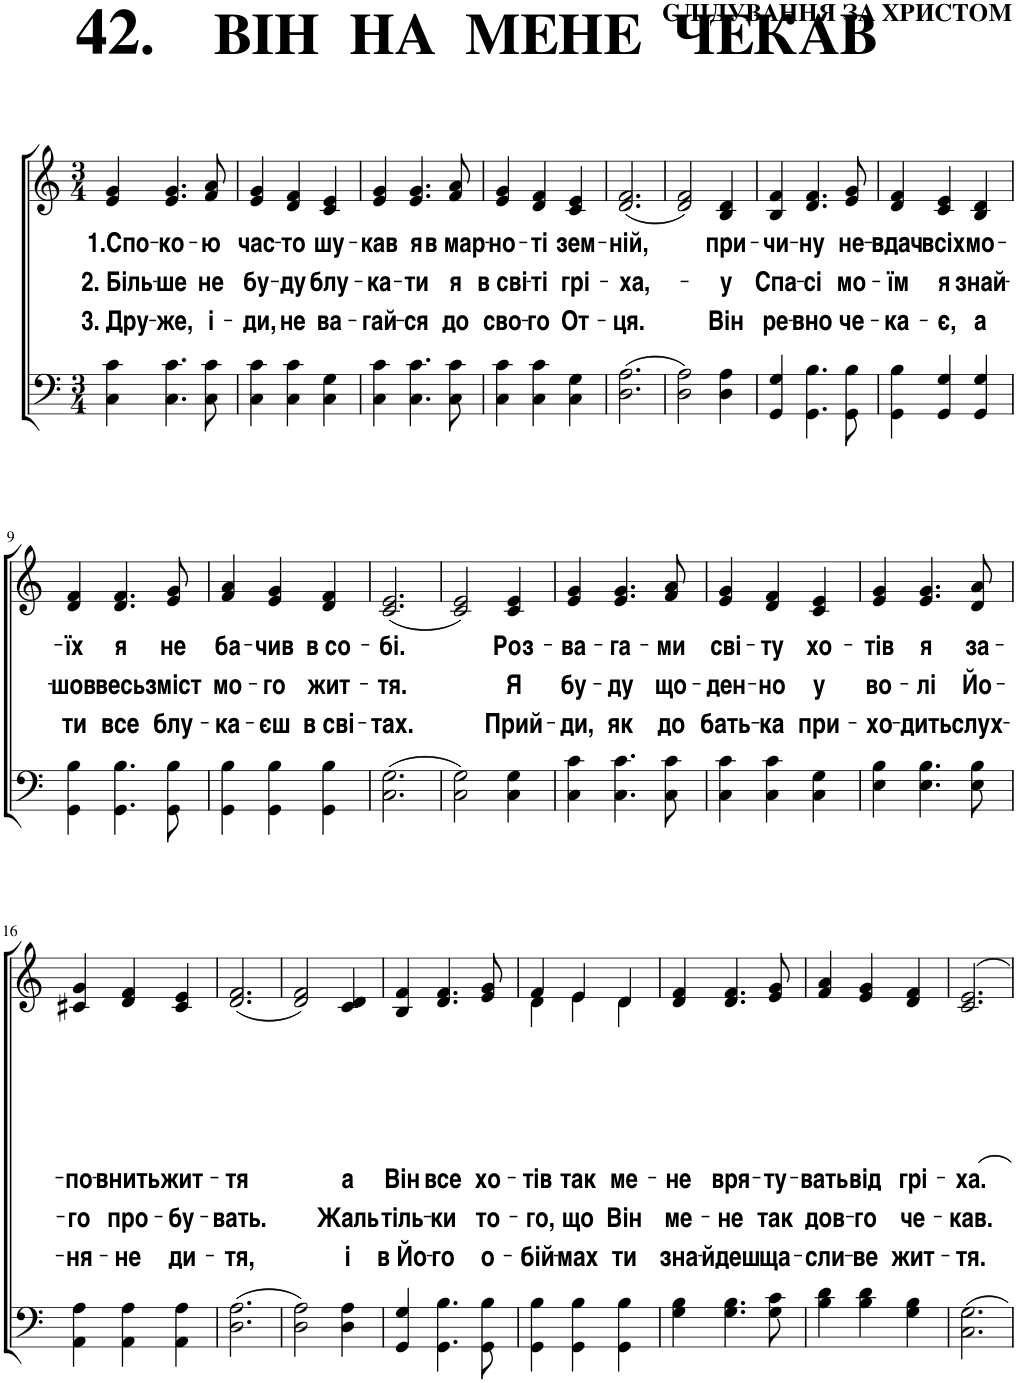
**kern	**kern	**text	**text	**text
*part2	*part1	*part1	*part1	*part1
*staff2	*staff1	*staff1	*staff1	*staff1
*I"Bass	*I"Soprano	*	*	*
*clefF4	*clefG2	*	*	*
*k[]	*k[]	*	*	*
*M3/4	*M3/4	*	*	*
=1	=1	=1	=1	=1
!	!	!LO:LY:b	!LO:LY:b	!LO:LY:b
4C\ 4c\	4e/ 4g/	1.Спо-	2. Біль-	3. Дру-
!	!	!LO:LY:b	!LO:LY:b	!LO:LY:b
4.C\ 4.c\	4.e/ 4.g/	-ко-	-ше	-же,
!	!	!LO:LY:b	!LO:LY:b	!LO:LY:b
8C\ 8c\	8f/ 8a/	-ю	не	і-
=2	=2	=2	=2	=2
!	!	!LO:LY:b	!LO:LY:b	!LO:LY:b
4C\ 4c\	4e/ 4g/	час-	бу-	-ди,
!	!	!LO:LY:b	!LO:LY:b	!LO:LY:b
4C\ 4c\	4d/ 4f/	-то	-ду	не
!	!	!LO:LY:b	!LO:LY:b	!LO:LY:b
4C\ 4G\	4c/ 4e/	шу-	блу-	ва-
=3	=3	=3	=3	=3
!	!	!LO:LY:b	!LO:LY:b	!LO:LY:b
4C\ 4c\	4e/ 4g/	-кав	-ка-	-гай-
!	!	!LO:LY:b	!LO:LY:b	!LO:LY:b
4.C\ 4.c\	4.e/ 4.g/	я	-ти	-ся
!	!	!LO:LY:b	!LO:LY:b	!LO:LY:b
8C\ 8c\	8f/ 8a/	в мар-	я	до
=4	=4	=4	=4	=4
!	!	!LO:LY:b	!LO:LY:b	!LO:LY:b
4C\ 4c\	4e/ 4g/	-но-	в сві-	сво-
!	!	!LO:LY:b	!LO:LY:b	!LO:LY:b
4C\ 4c\	4d/ 4f/	-ті	-ті	-го
!	!	!LO:LY:b	!LO:LY:b	!LO:LY:b
4C\ 4G\	4c/ 4e/	зем-	грі-	От-
=5	=5	=5	=5	=5
!	!	!LO:LY:b	!LO:LY:b	!LO:LY:b
(2.D\ 2.A\	(2.d/ 2.f/	-ній,	-ха,-	-ця.
=6	=6	=6	=6	=6
2D\ 2A\)	2d/ 2f/)	.	.	.
!	!	!LO:LY:b	!LO:LY:b	!LO:LY:b
4D\ 4A\	4B/ 4d/	при-	-у	Він
=7	=7	=7	=7	=7
!	!	!LO:LY:b	!LO:LY:b	!LO:LY:b
4GG/ 4G/	4B/ 4f/	-чи-	Спа-	ре-
!	!	!LO:LY:b	!LO:LY:b	!LO:LY:b
4.GG\ 4.B\	4.d/ 4.f/	-ну	-сі	-вно
!	!	!LO:LY:b	!LO:LY:b	!LO:LY:b
8GG\ 8B\	8e/ 8g/	не-	мо-	че-
=8	=8	=8	=8	=8
!	!	!LO:LY:b	!LO:LY:b	!LO:LY:b
4GG\ 4B\	4d/ 4f/	-вдач	-їм	-ка-
!	!	!LO:LY:b	!LO:LY:b	!LO:LY:b
4GG/ 4G/	4c/ 4e/	всіх	я	-є ,
!	!	!LO:LY:b	!LO:LY:b	!LO:LY:b
4GG/ 4G/	4B/ 4d/	мо-	знай-	а
!!LO:LB:g=z
=9	=9	=9	=9	=9
!	!	!LO:LY:b	!LO:LY:b	!LO:LY:b
4GG\ 4B\	4d/ 4f/	-їх	-шов	ти
!	!	!LO:LY:b	!LO:LY:b	!LO:LY:b
4.GG\ 4.B\	4.d/ 4.f/	я	весь	все
!	!	!LO:LY:b	!LO:LY:b	!LO:LY:b
8GG\ 8B\	8e/ 8g/	не	зміст	блу-
=10	=10	=10	=10	=10
!	!	!LO:LY:b	!LO:LY:b	!LO:LY:b
4GG\ 4B\	4f/ 4a/	ба-	мо-	-ка-
!	!	!LO:LY:b	!LO:LY:b	!LO:LY:b
4GG\ 4B\	4e/ 4g/	-чив	-го	-єш
!	!	!LO:LY:b	!LO:LY:b	!LO:LY:b
4GG\ 4B\	4d/ 4f/	в со-	жит-	в сві-
=11	=11	=11	=11	=11
!	!	!LO:LY:b	!LO:LY:b	!LO:LY:b
(2.C\ 2.G\	(2.c/ 2.e/	-бі.	-тя.	-тах.
=12	=12	=12	=12	=12
2C\ 2G\)	2c/ 2e/)	.	.	.
!	!	!LO:LY:b	!LO:LY:b	!LO:LY:b
4C\ 4G\	4c/ 4e/	Роз-	Я	Прий-
=13	=13	=13	=13	=13
!	!	!LO:LY:b	!LO:LY:b	!LO:LY:b
4C\ 4c\	4e/ 4g/	-ва-	бу-	-ди,
!	!	!LO:LY:b	!LO:LY:b	!LO:LY:b
4.C\ 4.c\	4.e/ 4.g/	-га-	-ду	як
!	!	!LO:LY:b	!LO:LY:b	!LO:LY:b
8C\ 8c\	8f/ 8a/	-ми	що-	до
=14	=14	=14	=14	=14
!	!	!LO:LY:b	!LO:LY:b	!LO:LY:b
4C\ 4c\	4e/ 4g/	сві-	-ден-	бать-
!	!	!LO:LY:b	!LO:LY:b	!LO:LY:b
4C\ 4c\	4d/ 4f/	-ту	-но	-ка
!	!	!LO:LY:b	!LO:LY:b	!LO:LY:b
4C\ 4G\	4c/ 4e/	хо-	у	при-
=15	=15	=15	=15	=15
!	!	!LO:LY:b	!LO:LY:b	!LO:LY:b
4E\ 4B\	4e/ 4g/	-тів	во-	-хо-
!	!	!LO:LY:b	!LO:LY:b	!LO:LY:b
4.E\ 4.B\	4.e/ 4.g/	я	-лі	-дить
!	!	!LO:LY:b	!LO:LY:b	!LO:LY:b
8E\ 8B\	8d/ 8a/	за-	Йо-	слух-
!!LO:LB:g=z
=16	=16	=16	=16	=16
!	!	!LO:LY:b	!LO:LY:b	!LO:LY:b
4AA\ 4A\	4c#X/ 4g/	-по-	-го	-ня-
!	!	!LO:LY:b	!LO:LY:b	!LO:LY:b
4AA\ 4A\	4d/ 4f/	-внить	про-	-не
!	!	!LO:LY:b	!LO:LY:b	!LO:LY:b
4AA\ 4A\	4c#/ 4e/	жит-	-бу-	ди-
=17	=17	=17	=17	=17
!	!	!LO:LY:b	!LO:LY:b	!LO:LY:b
(2.D\ 2.A\	(2.d/ 2.f/	-тя	-вать.	-тя,
=18	=18	=18	=18	=18
2D\ 2A\)	2d/ 2f/)	.	.	.
!	!	!LO:LY:b	!LO:LY:b	!LO:LY:b
4D\ 4A\	4c/ 4d/	а	Жаль	і
=19	=19	=19	=19	=19
!	!	!LO:LY:b	!LO:LY:b	!LO:LY:b
4GG/ 4G/	4B/ 4f/	Він	тіль-	в Йо-
!	!	!LO:LY:b	!LO:LY:b	!LO:LY:b
4.GG\ 4.B\	4.d/ 4.f/	все	-ки	-го
!	!	!LO:LY:b	!LO:LY:b	!LO:LY:b
8GG\ 8B\	8e/ 8g/	хо-	то-	о-
=20	=20	=20	=20	=20
!	!	!LO:LY:b	!LO:LY:b	!LO:LY:b
*	*^	*	*	*
4GG\ 4B\	4f/	4d\	-тів	-го,	-бій-
!	!	!	!LO:LY:b	!LO:LY:b	!LO:LY:b
4GG\ 4B\	4e/	4e\	так	що	-мах
!	!	!	!LO:LY:b	!LO:LY:b	!LO:LY:b
4GG\ 4B\	4d/	4d\	ме-	Він	ти
=21	=21	=21	=21	=21	=21
!	!	!	!LO:LY:b	!LO:LY:b	!LO:LY:b
*	*v	*v	*	*	*
4G\ 4B\	4d/ 4f/	-не	ме-	зна-
!	!	!LO:LY:b	!LO:LY:b	!LO:LY:b
4.G\ 4.B\	4.d/ 4.f/	вря-	-не	-йдеш
!	!	!LO:LY:b	!LO:LY:b	!LO:LY:b
8G\ 8c\	8e/ 8g/	-ту-	так	ща-
=22	=22	=22	=22	=22
!	!	!LO:LY:b	!LO:LY:b	!LO:LY:b
4B\ 4d\	4f/ 4a/	-вать	дов-	-сли-
!	!	!LO:LY:b	!LO:LY:b	!LO:LY:b
4B\ 4d\	4e/ 4g/	від	-го	-ве
!	!	!LO:LY:b	!LO:LY:b	!LO:LY:b
4G\ 4B\	4d/ 4f/	грі-	че-	жит-
=23	=23	=23	=23	=23
!	!	!LO:LY:b	!LO:LY:b	!LO:LY:b
2.C\ 2.G\	2.c/ 2.e/	-ха.	-кав.	-тя.
=	=	=	=	=
*-	*-	*-	*-	*-
